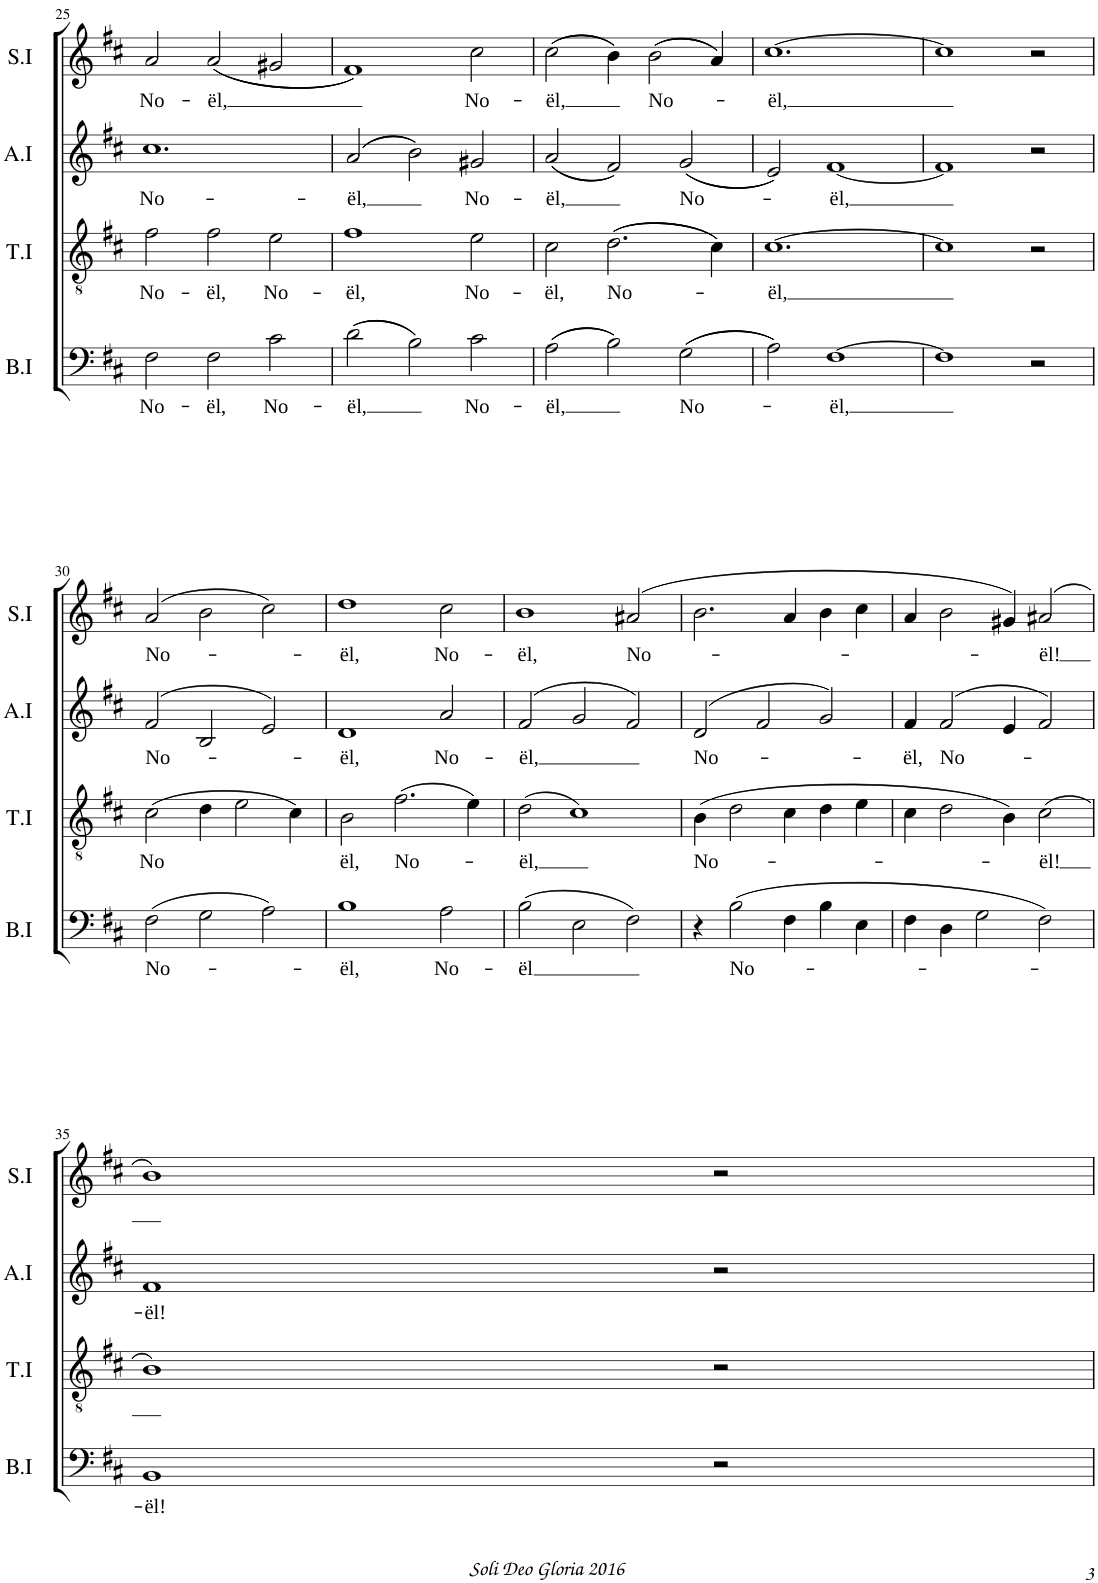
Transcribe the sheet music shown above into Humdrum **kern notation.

**kern	**text	**kern	**text	**kern	**text	**kern	**text
*part4	*part4	*part3	*part3	*part2	*part2	*part1	*part1
*staff4	*staff4	*staff3	*staff3	*staff2	*staff2	*staff1	*staff1
*I"Basse I	*	*I"Ténor I	*	*I"Alto I	*	*I"Soprano I	*
*I'B.I	*	*I'T.I	*	*I'A.I	*	*I'S.I	*
!!LO:PB:g=z
*clefF4	*	*clefGv2	*	*clefG2	*	*clefG2	*
*k[f#c#]	*	*k[f#c#]	*	*k[f#c#]	*	*k[f#c#]	*
*M3/2	*	*M3/2	*	*M3/2	*	*M3/2	*
=25	=25	=25	=25	=25	=25	=25	=25
!	!LO:LY:b	!	!LO:LY:b	!	!LO:LY:b	!	!LO:LY:b
2F#\	No-	2f#\	No-	1.cc#	No-	2a/	No-
!	!LO:LY:b	!	!LO:LY:b	!	!	!	!LO:LY:b
2F#\	-ël,	2f#\	-ël,	.	.	((2a/	-ël,
!	!LO:LY:b	!	!LO:LY:b	!	!	!	!
2c#\	No-	2e\	No-	.	.	2g#X/	.
=26	=26	=26	=26	=26	=26	=26	=26
!	!LO:LY:b	!	!LO:LY:b	!	!LO:LY:b	!	!
((2d\	-ël,	1f#	-ël,	((2a/	-ël,	1f#))	.
2B\))	.	.	.	2b\))	.	.	.
!	!LO:LY:b	!	!LO:LY:b	!	!LO:LY:b	!	!LO:LY:b
2c#\	No-	2e\	No-	2g#X/	No-	2cc#\	No-
=27	=27	=27	=27	=27	=27	=27	=27
!	!LO:LY:b	!	!LO:LY:b	!	!LO:LY:b	!	!LO:LY:b
((2A\	-ël,	2c#\	-ël,	((2a/	-ël,	((2cc#\	-ël,
!	!	!	!LO:LY:b	!	!	!	!
2B\))	.	((2.d\	No-	2f#/))	.	4b\))	.
!	!	!	!	!	!	!	!LO:LY:b
.	.	.	.	.	.	((2b\	No-
!	!LO:LY:b	!	!	!	!LO:LY:b	!	!
((2G\	No-	.	.	((2g/	No-	.	.
.	.	4c#\))	.	.	.	4a/))	.
=28	=28	=28	=28	=28	=28	=28	=28
!	!	!	!LO:LY:b	!	!	!	!LO:LY:b
2A\))	.	[1.c#	-ël,	2e/))	.	[1.cc#	-ël,
!	!LO:LY:b	!	!	!	!LO:LY:b	!	!
[1F#	-ël,	.	.	[1f#	-ël,	.	.
=29	=29	=29	=29	=29	=29	=29	=29
1F#]	.	1c#]	.	1f#]	.	1cc#]	.
2r	.	2r	.	2r	.	2r	.
!!LO:LB:g=z
=30	=30	=30	=30	=30	=30	=30	=30
!	!LO:LY:b	!	!LO:LY:b	!	!LO:LY:b	!	!LO:LY:b
(2F#\	No-	(2c#\	No	(>2f#/	No-	(2a/	No-
2G\	.	4d\	.	2B/	.	2b\	.
.	.	2e\	.	.	.	.	.
2A\)	.	.	.	2e/)	.	2cc#\)	.
.	.	4c#\)	.	.	.	.	.
=31	=31	=31	=31	=31	=31	=31	=31
!	!LO:LY:b	!	!LO:LY:b	!	!LO:LY:b	!	!LO:LY:b
1B	-ël,	2B\	-ël,	1d	-ël,	1dd	-ël,
!	!	!	!LO:LY:b	!	!	!	!
.	.	(2.f#\	No-	.	.	.	.
!	!LO:LY:b	!	!	!	!LO:LY:b	!	!LO:LY:b
2A\	No-	.	.	2a/	No-	2cc#\	No-
.	.	4e\)	.	.	.	.	.
=32	=32	=32	=32	=32	=32	=32	=32
!	!LO:LY:b	!	!LO:LY:b	!	!LO:LY:b	!	!LO:LY:b
(2B\	-ël	(2d\	-ël,	(>2f#/	-ël,	1b	-ël,
2E\	.	1c#)	.	2g/	.	.	.
!	!	!	!	!	!	!	!LO:LY:b
2F#\)	.	.	.	2f#/)	.	(2a#X/	No-
=33	=33	=33	=33	=33	=33	=33	=33
!	!	!	!LO:LY:b	!	!LO:LY:b	!	!
4r	.	(4B\	No-	(>2d/	No-	2.b\	.
!	!LO:LY:b	!	!	!	!	!	!
(2B\	No-	2d\	.	.	.	.	.
.	.	.	.	2f#/	.	.	.
4F#\	.	4c#\	.	.	.	4a/	.
4B\	.	4d\	.	2g/)	.	4b\	.
4E\	.	4e\	.	.	.	4cc#\	.
=34	=34	=34	=34	=34	=34	=34	=34
!	!	!	!	!	!LO:LY:b	!	!
4F#\	.	4c#\	.	4f#/	-ël,	4a/	.
!	!	!	!	!	!LO:LY:b	!	!
4D\	.	2d\	.	(>2f#/	No-	2b\	.
2G\	.	.	.	.	.	.	.
.	.	4B\)	.	4e/	.	4g#X/)	.
!	!	!	!LO:LY:b	!	!	!	!LO:LY:b
2F#\)	.	(2c#\	-ël!	2f#/)	.	(2a#X/	-ël!
!!LO:LB:g=z
=35	=35	=35	=35	=35	=35	=35	=35
!	!LO:LY:b	!	!	!	!LO:LY:b	!	!
1BB	-ël!	1B)	.	1f#	-ël!	1b)	.
2r	.	2r	.	2r	.	2r	.
=	=	=	=	=	=	=	=
*-	*-	*-	*-	*-	*-	*-	*-
